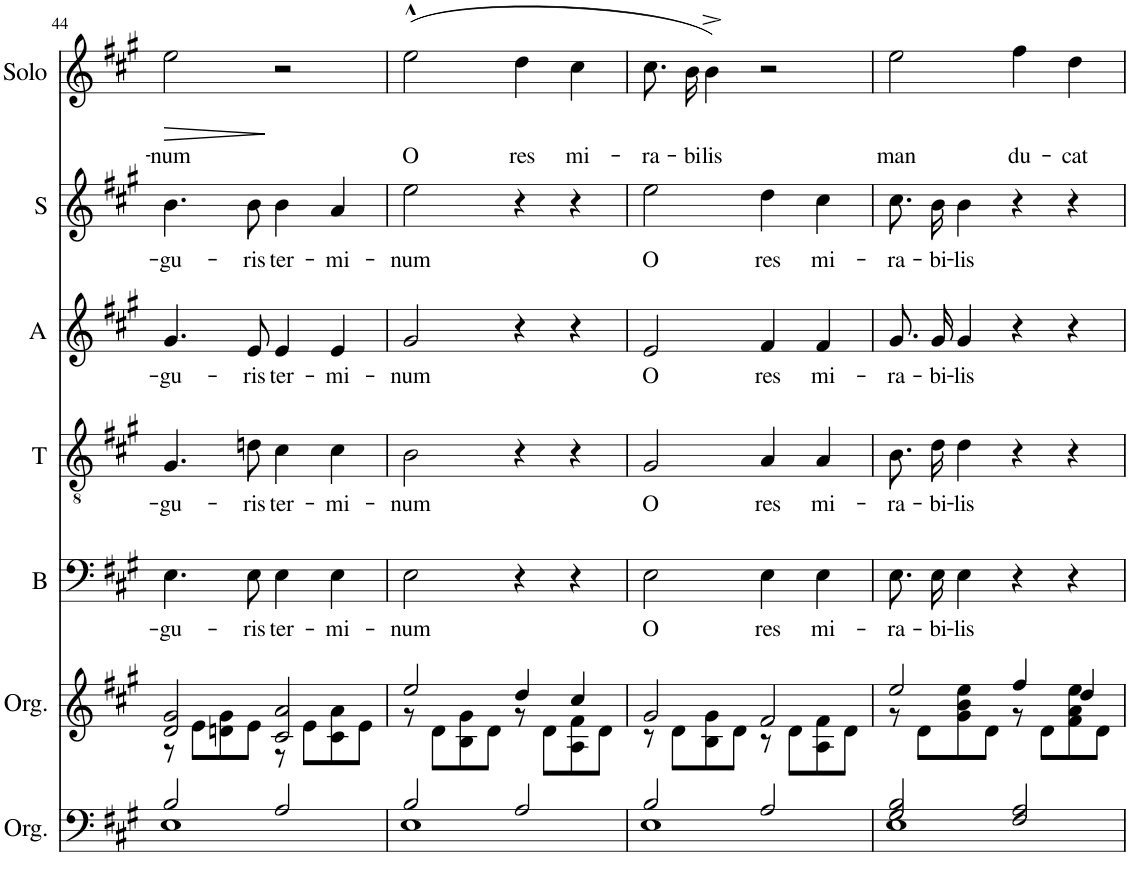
**kern	**kern	**kern	**text	**kern	**text	**kern	**text	**kern	**text	**kern	**text	**dynam
*part7	*part6	*part5	*part5	*part4	*part4	*part3	*part3	*part2	*part2	*part1	*part1	*part1
*staff7	*staff6	*staff5	*staff5	*staff4	*staff4	*staff3	*staff3	*staff2	*staff2	*staff1	*staff1	*staff1
*I"Organ	*I"Organ	*I"B	*	*I"T	*	*I"A	*	*I"S	*	*I"Solo	*	*
*I'Org.	*I'Org.	*I'B	*	*I'T	*	*I'A	*	*I'S	*	*I'Solo	*	*
!!LO:PB:g=z
*clefF4	*clefG2	*clefF4	*	*clefGv2	*	*clefG2	*	*clefG2	*	*clefG2	*	*
*k[f#c#g#]	*k[f#c#g#]	*k[f#c#g#]	*	*k[f#c#g#]	*	*k[f#c#g#]	*	*k[f#c#g#]	*	*k[f#c#g#]	*	*
*M4/4	*M4/4	*M4/4	*	*M4/4	*	*M4/4	*	*M4/4	*	*M4/4	*	*
=44	=44	=44	=44	=44	=44	=44	=44	=44	=44	=44	=44	=44
*^	*^	*	*	*	*	*	*	*	*	*	*	*
!	!	!	!	!	!LO:LY:b	!	!LO:LY:b	!	!LO:LY:b	!	!LO:LY:b	!	!LO:LY:b	!LO:HP:b
2B/	1E	2d/ 2g#/	8r	4.E\	-gu-	4.G#/	-gu-	4.g#/	-gu-	4.b\	-gu-	2ee\	-num	>
.	.	.	8e\L	.	.	.	.	.	.	.	.	.	.	.
.	.	.	8dn\ 8g#\	.	.	.	.	.	.	.	.	.	.	.
!	!	!	!	!	!LO:LY:b	!	!LO:LY:b	!	!LO:LY:b	!	!LO:LY:b	!	!	!
.	.	.	8e\J	8E\	-ris	8dn\	-ris	8e/	-ris	8b\	-ris	.	.	.
!	!	!	!	!	!LO:LY:b	!	!LO:LY:b	!	!LO:LY:b	!	!LO:LY:b	!	!	!
2A/	.	2c#/ 2a/	8r	4E\	ter-	4c#\	ter-	4e/	ter-	4b\	ter-	2r	.	]
.	.	.	8e\L	.	.	.	.	.	.	.	.	.	.	.
!	!	!	!	!	!LO:LY:b	!	!LO:LY:b	!	!LO:LY:b	!	!LO:LY:b	!	!	!
.	.	.	8c#\ 8a\	4E\	-mi-	4c#\	-mi-	4e/	-mi-	4a/	-mi-	.	.	.
.	.	.	8e\J	.	.	.	.	.	.	.	.	.	.	.
=45	=45	=45	=45	=45	=45	=45	=45	=45	=45	=45	=45	=45	=45	=45
!	!	!	!	!	!LO:LY:b	!	!LO:LY:b	!	!LO:LY:b	!	!LO:LY:b	!	!LO:LY:b	!
2B/	1E	2ee/	8r	2E\	-num	2B\	-num	2g#/	-num	2ee\	-num	(2ee^^\	O	.
.	.	.	8d\L	.	.	.	.	.	.	.	.	.	.	.
.	.	.	8B\ 8g#\	.	.	.	.	.	.	.	.	.	.	.
.	.	.	8d\J	.	.	.	.	.	.	.	.	.	.	.
!	!	!	!	!	!	!	!	!	!	!	!	!	!LO:LY:b	!
2A/	.	4dd/	8r	4r	.	4r	.	4r	.	4r	.	4dd\	res	.
.	.	.	8d\L	.	.	.	.	.	.	.	.	.	.	.
!	!	!	!	!	!	!	!	!	!	!	!	!	!LO:LY:b	!
.	.	4cc#/	8A\ 8f#\	4r	.	4r	.	4r	.	4r	.	4cc#\	mi-	.
.	.	.	8d\J	.	.	.	.	.	.	.	.	.	.	.
=46	=46	=46	=46	=46	=46	=46	=46	=46	=46	=46	=46	=46	=46	=46
!	!	!	!	!	!LO:LY:b	!	!LO:LY:b	!	!LO:LY:b	!	!LO:LY:b	!	!LO:LY:b	!
2B/	1E	2g#/	8r	2E\	O	2G#/	O	2e/	O	2ee\	O	8.cc#\L	-ra-	.
.	.	.	8d\L	.	.	.	.	.	.	.	.	.	.	.
!	!	!	!	!	!	!	!	!	!	!	!	!	!LO:LY:b	!
.	.	.	.	.	.	.	.	.	.	.	.	16b\Jk	-bi-	.
!	!	!	!	!	!	!	!	!	!	!	!	!	!LO:LY:b	!
.	.	.	8B\ 8g#\	.	.	.	.	.	.	.	.	4b^\)	-lis	.
.	.	.	8d\J	.	.	.	.	.	.	.	.	.	.	.
!	!	!	!	!	!LO:LY:b	!	!LO:LY:b	!	!LO:LY:b	!	!LO:LY:b	!	!	!
2A/	.	2f#/	8r	4E\	res	4A/	res	4f#/	res	4dd\	res	2r	.	.
.	.	.	8d\L	.	.	.	.	.	.	.	.	.	.	.
!	!	!	!	!	!LO:LY:b	!	!LO:LY:b	!	!LO:LY:b	!	!LO:LY:b	!	!	!
.	.	.	8A\ 8f#\	4E\	mi-	4A/	mi-	4f#/	mi-	4cc#\	mi-	.	.	.
.	.	.	8d\J	.	.	.	.	.	.	.	.	.	.	.
=47	=47	=47	=47	=47	=47	=47	=47	=47	=47	=47	=47	=47	=47	=47
!	!	!	!	!	!LO:LY:b	!	!LO:LY:b	!	!LO:LY:b	!	!LO:LY:b	!	!LO:LY:b	!
2G#/ 2B/	1E	2ee/	8r	8.E\L	-ra-	8.B\L	-ra-	8.g#/L	-ra-	8.cc#\L	-ra-	2ee\	man	.
.	.	.	8d\L	.	.	.	.	.	.	.	.	.	.	.
!	!	!	!	!	!LO:LY:b	!	!LO:LY:b	!	!LO:LY:b	!	!LO:LY:b	!	!	!
.	.	.	.	16E\Jk	-bi-	16d\Jk	-bi-	16g#/Jk	-bi-	16b\Jk	-bi-	.	.	.
!	!	!	!	!	!LO:LY:b	!	!LO:LY:b	!	!LO:LY:b	!	!LO:LY:b	!	!	!
.	.	.	8g#\ 8b\ 8ee\	4E\	-lis	4d\	-lis	4g#/	-lis	4b\	-lis	.	.	.
.	.	.	8d\J	.	.	.	.	.	.	.	.	.	.	.
!	!	!	!	!	!	!	!	!	!	!	!	!	!LO:LY:b	!
2F#/ 2A/	.	4ff#/	8r	4r	.	4r	.	4r	.	4r	.	4ff#\	du-	.
.	.	.	8d\L	.	.	.	.	.	.	.	.	.	.	.
!	!	!	!	!	!	!	!	!	!	!	!	!	!LO:LY:b	!
.	.	4dd/	8f#\ 8a\ 8ee\	4r	.	4r	.	4r	.	4r	.	4dd\	-cat	.
.	.	.	8d\J	.	.	.	.	.	.	.	.	.	.	.
*v	*v	*	*	*	*	*	*	*	*	*	*	*	*	*
*	*v	*v	*	*	*	*	*	*	*	*	*	*	*
=	=	=	=	=	=	=	=	=	=	=	=	=
*-	*-	*-	*-	*-	*-	*-	*-	*-	*-	*-	*-	*-
